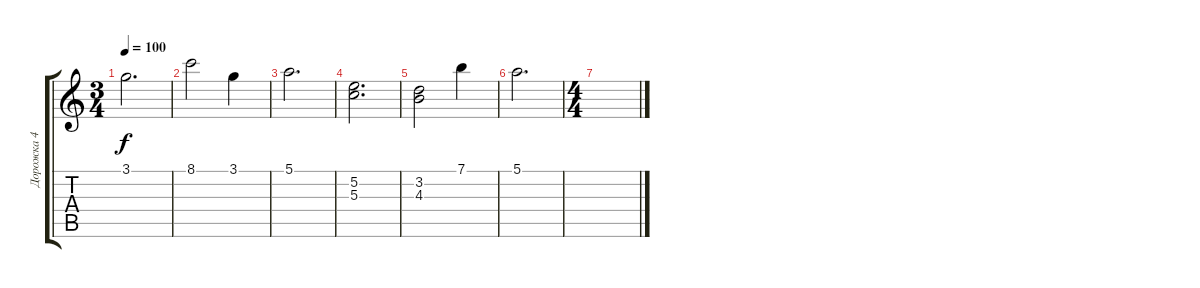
\track ("Дорожка 4" "Дорожка 4") {instrument contrabass}
\staff {score tabs}
\tuning (E4 B3 G3 D3 A2 D2) {hide}
\ts (3 4)
\tempo 100
\clef g2
\ks aminor
3.1.2{d dy f} |
8.1.2 3.1.4 |
5.1.2{d} |
(5.2 5.3).2{d} |
(3.2 4.3).2 7.1.4 |
5.1.2{d} |
\ts (4 4)
